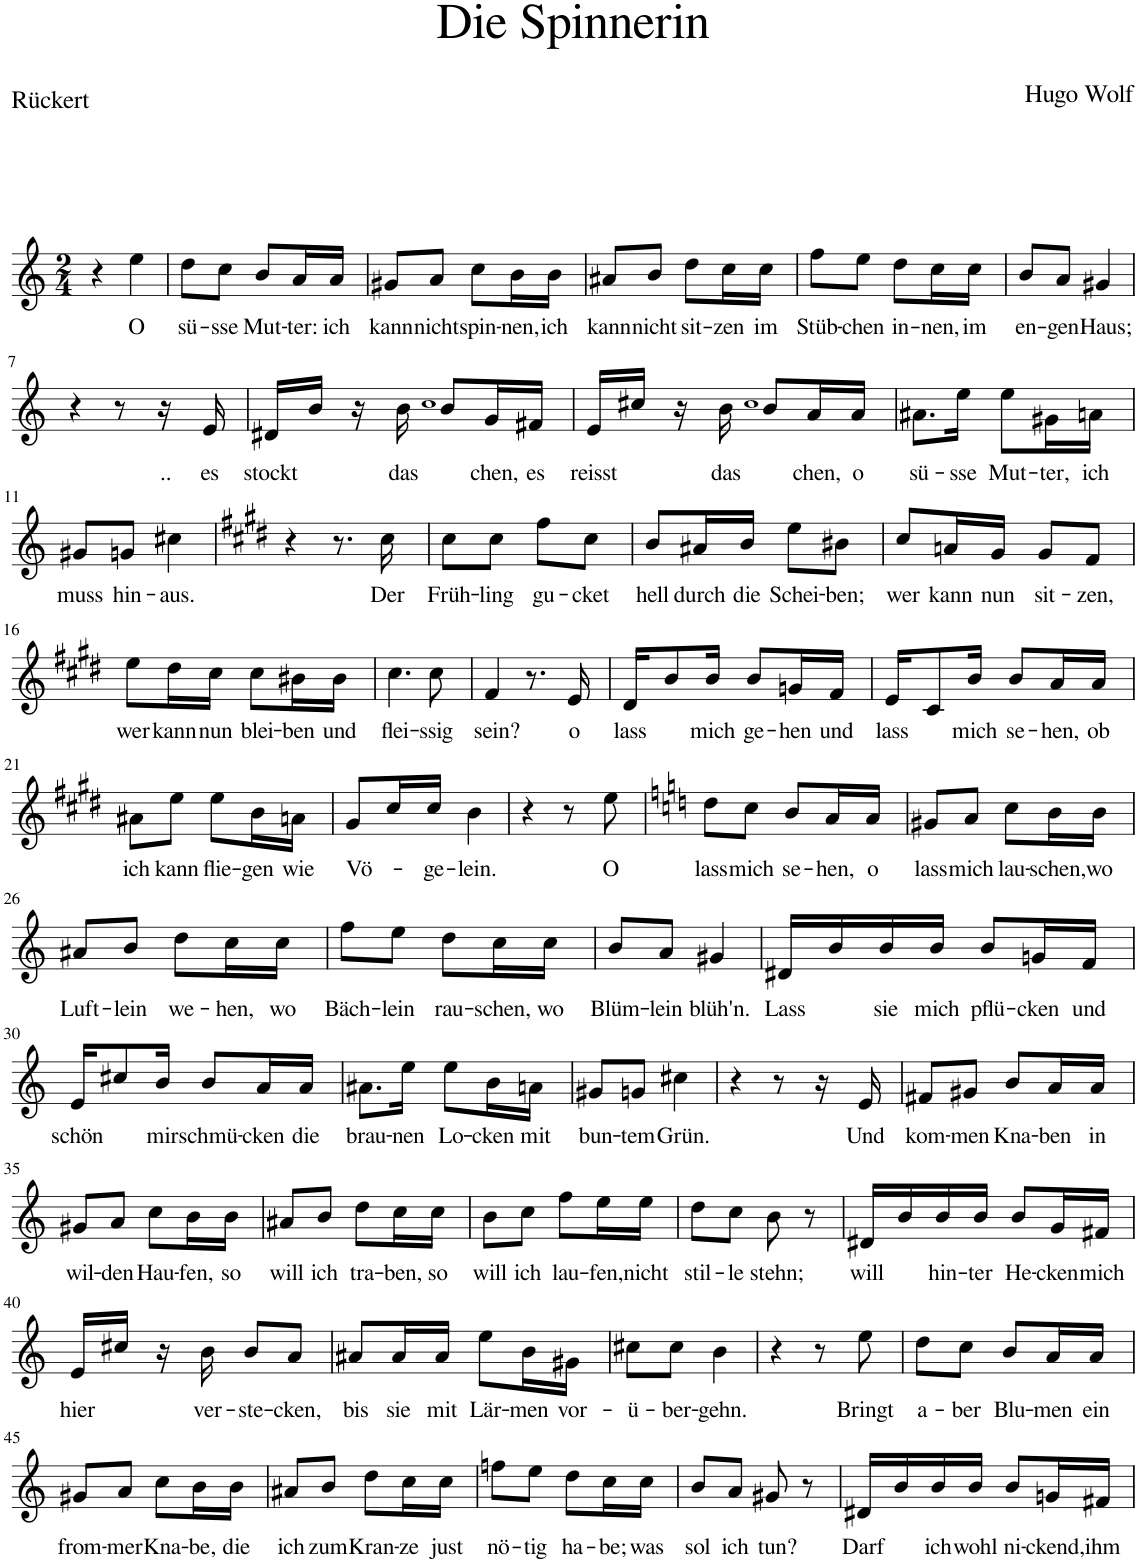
**kern	**text
*part1	*part1
*staff1	*staff1
*I"Piano	*
*I'Pno	*
*clefG2	*
*k[]	*
*M2/4	*
=1	=1
4r	.
!	!LO:LY:b
4ee\	O
=2	=2
!	!LO:LY:b
8dd\L	sü-
!	!LO:LY:b
8cc\J	-sse
!	!LO:LY:b
8b/L	Mut-
!	!LO:LY:b
16a/L	-ter:
!	!LO:LY:b
16a/JJ	ich
=3	=3
!	!LO:LY:b
8g#X/L	kann
!	!LO:LY:b
8a/J	nicht
!	!LO:LY:b
8cc\L	spin-
!	!LO:LY:b
16b\L	-nen,
!	!LO:LY:b
16b\JJ	ich
=4	=4
!	!LO:LY:b
8a#X/L	kann
!	!LO:LY:b
8b/J	nicht
!	!LO:LY:b
8dd\L	sit-
!	!LO:LY:b
16cc\L	-zen
!	!LO:LY:b
16cc\JJ	im
=5	=5
!	!LO:LY:b
8ff\L	Stüb-
!	!LO:LY:b
8ee\J	-chen
!	!LO:LY:b
8dd\L	in-
!	!LO:LY:b
16cc\L	-nen,
!	!LO:LY:b
16cc\JJ	im
=6	=6
!	!LO:LY:b
8b/L	en-
!	!LO:LY:b
8a/J	-gen
!	!LO:LY:b
4g#X/	Haus;
!!LO:LB:g=z
=7	=7
4r	.
8r	.
!	!LO:LY:b
16r	..
!	!LO:LY:b
16e/	es
=8	=8
!	!LO:LY:b
16d#X/LL	stockt
16b/JJ	.
16r	.
!	!LO:LY:b
16b\	das
1qcc	.
8b/L	.
!	!LO:LY:b
16g/L	-chen,
!	!LO:LY:b
16f#X/JJ	es
=9	=9
!	!LO:LY:b
16e/LL	reisst
16cc#X/JJ	.
16r	.
!	!LO:LY:b
16b\	das
1qcc#	.
8b/L	.
!	!LO:LY:b
16a/L	-chen,
!	!LO:LY:b
16a/JJ	o
=10	=10
!	!LO:LY:b
8.a#X\L	sü-
!	!LO:LY:b
16ee\Jk	-sse
!	!LO:LY:b
8ee\L	Mut-
!	!LO:LY:b
16g#X\L	-ter,
!	!LO:LY:b
16an\JJ	ich
!!LO:LB:g=z
=11	=11
!	!LO:LY:b
8g#X/L	muss
!	!LO:LY:b
8gn/J	hin-
!	!LO:LY:b
4cc#X\	-aus.
=12	=12
*k[f#c#g#d#]	*
4r	.
8.r	.
!	!LO:LY:b
16cc#\	Der
=13	=13
!	!LO:LY:b
8cc#\L	Früh-
!	!LO:LY:b
8cc#\J	-ling
!	!LO:LY:b
8ff#\L	gu-
!	!LO:LY:b
8cc#\J	-cket
=14	=14
!	!LO:LY:b
8b/L	hell
!	!LO:LY:b
16a#X/L	durch
!	!LO:LY:b
16b/JJ	die
!	!LO:LY:b
8ee\L	Schei-
!	!LO:LY:b
8b#X\J	-ben;
=15	=15
!	!LO:LY:b
8cc#/L	wer
!	!LO:LY:b
16an/L	kann
!	!LO:LY:b
16g#/JJ	nun
!	!LO:LY:b
8g#/L	sit-
!	!LO:LY:b
8f#/J	-zen,
!!LO:LB:g=z
=16	=16
!	!LO:LY:b
8ee\L	wer
!	!LO:LY:b
16dd#\L	kann
!	!LO:LY:b
16cc#\JJ	nun
!	!LO:LY:b
8cc#\L	blei-
!	!LO:LY:b
16b#X\L	-ben
!	!LO:LY:b
16b#\JJ	und
=17	=17
!	!LO:LY:b
4.cc#\	flei-
!	!LO:LY:b
8cc#\	-ssig
=18	=18
!	!LO:LY:b
4f#/	sein?
8.r	.
!	!LO:LY:b
16e/	o
=19	=19
!	!LO:LY:b
16d#/KL	lass
8b/	.
!	!LO:LY:b
16b/Jk	mich
!	!LO:LY:b
8b/L	ge-
!	!LO:LY:b
16gn/L	-hen
!	!LO:LY:b
16f#/JJ	und
=20	=20
!	!LO:LY:b
16e/KL	lass
8c#/	.
!	!LO:LY:b
16b/Jk	mich
!	!LO:LY:b
8b/L	se-
!	!LO:LY:b
16a/L	-hen,
!	!LO:LY:b
16a/JJ	ob
!!LO:LB:g=z
=21	=21
!	!LO:LY:b
8a#X\L	ich
!	!LO:LY:b
8ee\J	kann
!	!LO:LY:b
8ee\L	flie-
!	!LO:LY:b
16b\L	-gen
!	!LO:LY:b
16an\JJ	wie
=22	=22
!	!LO:LY:b
8g#/L	Vö-
16cc#/L	.
!	!LO:LY:b
16cc#/JJ	-ge-
!	!LO:LY:b
4b\	-lein.
=23	=23
4r	.
8r	.
!	!LO:LY:b
8ee\	O
=24	=24
*k[]	*
!	!LO:LY:b
8dd\L	lass
!	!LO:LY:b
8cc\J	mich
!	!LO:LY:b
8b/L	se-
!	!LO:LY:b
16a/L	-hen,
!	!LO:LY:b
16a/JJ	o
=25	=25
!	!LO:LY:b
8g#X/L	lass
!	!LO:LY:b
8a/J	mich
!	!LO:LY:b
8cc\L	lau-
!	!LO:LY:b
16b\L	-schen,
!	!LO:LY:b
16b\JJ	wo
!!LO:LB:g=z
=26	=26
!	!LO:LY:b
8a#X/L	Luft-
!	!LO:LY:b
8b/J	-lein
!	!LO:LY:b
8dd\L	we-
!	!LO:LY:b
16cc\L	-hen,
!	!LO:LY:b
16cc\JJ	wo
=27	=27
!	!LO:LY:b
8ff\L	Bäch-
!	!LO:LY:b
8ee\J	-lein
!	!LO:LY:b
8dd\L	rau-
!	!LO:LY:b
16cc\L	-schen,
!	!LO:LY:b
16cc\JJ	wo
=28	=28
!	!LO:LY:b
8b/L	Blüm-
!	!LO:LY:b
8a/J	-lein
!	!LO:LY:b
4g#X/	blüh'n.
=29	=29
!	!LO:LY:b
16d#X/LL	Lass
16b/	.
!	!LO:LY:b
16b/	sie
!	!LO:LY:b
16b/JJ	mich
!	!LO:LY:b
8b/L	pflü-
!	!LO:LY:b
16gn/L	-cken
!	!LO:LY:b
16f/JJ	und
!!LO:LB:g=z
=30	=30
!	!LO:LY:b
16e/KL	schön
8cc#X/	.
!	!LO:LY:b
16b/Jk	mir
!	!LO:LY:b
8b/L	schmü-
!	!LO:LY:b
16a/L	-cken
!	!LO:LY:b
16a/JJ	die
=31	=31
!	!LO:LY:b
8.a#X\L	brau-
!	!LO:LY:b
16ee\Jk	-nen
!	!LO:LY:b
8ee\L	Lo-
!	!LO:LY:b
16b\L	-cken
!	!LO:LY:b
16an\JJ	mit
=32	=32
!	!LO:LY:b
8g#X/L	bun-
!	!LO:LY:b
8gn/J	-tem
!	!LO:LY:b
4cc#X\	Grün.
=33	=33
4r	.
8r	.
16r	.
!	!LO:LY:b
16e/	Und
=34	=34
!	!LO:LY:b
8f#X/L	kom-
!	!LO:LY:b
8g#X/J	-men
!	!LO:LY:b
8b/L	Kna-
!	!LO:LY:b
16a/L	-ben
!	!LO:LY:b
16a/JJ	in
!!LO:LB:g=z
=35	=35
!	!LO:LY:b
8g#X/L	wil-
!	!LO:LY:b
8a/J	-den
!	!LO:LY:b
8cc\L	Hau-
!	!LO:LY:b
16b\L	-fen,
!	!LO:LY:b
16b\JJ	so
=36	=36
!	!LO:LY:b
8a#X/L	will
!	!LO:LY:b
8b/J	ich
!	!LO:LY:b
8dd\L	tra-
!	!LO:LY:b
16cc\L	-ben,
!	!LO:LY:b
16cc\JJ	so
=37	=37
!	!LO:LY:b
8b\L	will
!	!LO:LY:b
8cc\J	ich
!	!LO:LY:b
8ff\L	lau-
!	!LO:LY:b
16ee\L	-fen,
!	!LO:LY:b
16ee\JJ	nicht
=38	=38
!	!LO:LY:b
8dd\L	stil-
!	!LO:LY:b
8cc\J	-le
!	!LO:LY:b
8b\	stehn;
8r	.
=39	=39
!	!LO:LY:b
16d#X/LL	will
16b/	.
!	!LO:LY:b
16b/	hin-
!	!LO:LY:b
16b/JJ	-ter
!	!LO:LY:b
8b/L	He-
!	!LO:LY:b
16g/L	-cken
!	!LO:LY:b
16f#X/JJ	mich
!!LO:LB:g=z
=40	=40
!	!LO:LY:b
16e/LL	hier
16cc#X/JJ	.
16r	.
!	!LO:LY:b
16b\	ver-
!	!LO:LY:b
8b/L	-ste-
!	!LO:LY:b
8a/J	-cken,
=41	=41
!	!LO:LY:b
8a#X/L	bis
!	!LO:LY:b
16a#/L	sie
!	!LO:LY:b
16a#/JJ	mit
!	!LO:LY:b
8ee\L	Lär-
!	!LO:LY:b
16b\L	-men
!	!LO:LY:b
16g#X\JJ	vor-
=42	=42
!	!LO:LY:b
8cc#X\L	-ü-
!	!LO:LY:b
8cc#\J	-ber-
!	!LO:LY:b
4b\	-gehn.
=43	=43
4r	.
8r	.
!	!LO:LY:b
8ee\	Bringt
=44	=44
!	!LO:LY:b
8dd\L	a-
!	!LO:LY:b
8cc\J	-ber
!	!LO:LY:b
8b/L	Blu-
!	!LO:LY:b
16a/L	-men
!	!LO:LY:b
16a/JJ	ein
!!LO:LB:g=z
=45	=45
!	!LO:LY:b
8g#X/L	from-
!	!LO:LY:b
8a/J	-mer
!	!LO:LY:b
8cc\L	Kna-
!	!LO:LY:b
16b\L	-be,
!	!LO:LY:b
16b\JJ	die
=46	=46
!	!LO:LY:b
8a#X/L	ich
!	!LO:LY:b
8b/J	zum
!	!LO:LY:b
8dd\L	Kran-
!	!LO:LY:b
16cc\L	-ze
!	!LO:LY:b
16cc\JJ	just
=47	=47
!	!LO:LY:b
8ffn\L	nö-
!	!LO:LY:b
8ee\J	-tig
!	!LO:LY:b
8dd\L	ha-
!	!LO:LY:b
16cc\L	-be;
!	!LO:LY:b
16cc\JJ	was
=48	=48
!	!LO:LY:b
8b/L	sol
!	!LO:LY:b
8a/J	ich
!	!LO:LY:b
8g#X/	tun?
8r	.
=49	=49
!	!LO:LY:b
16d#X/LL	Darf
16b/	.
!	!LO:LY:b
16b/	ich
!	!LO:LY:b
16b/JJ	wohl
!	!LO:LY:b
8b/L	ni-
!	!LO:LY:b
16gn/L	-ckend,
!	!LO:LY:b
16f#X/JJ	ihm
=	=
*-	*-
